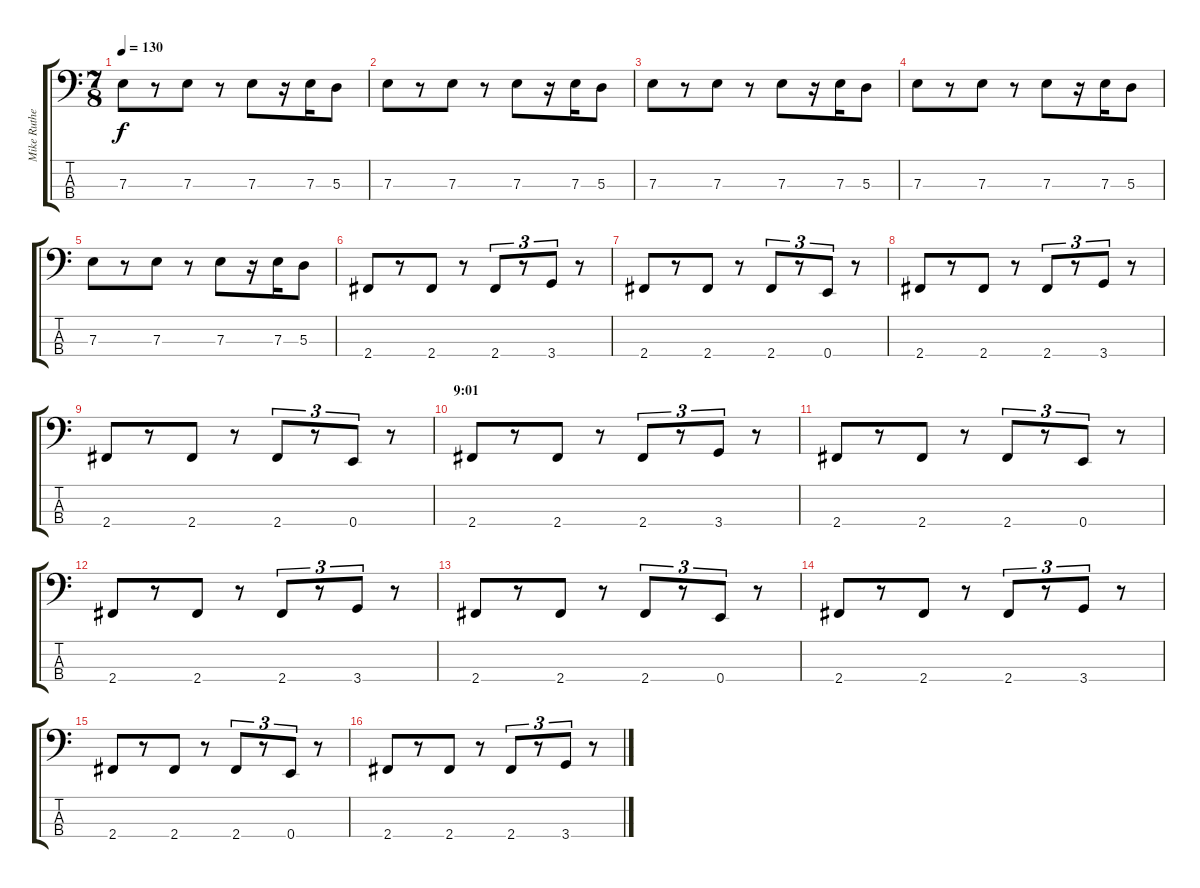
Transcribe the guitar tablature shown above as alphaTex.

\track ("Mike Rutherford (bass)" "Mike Ruthe") {instrument electricbassfinger}
\staff {score tabs}
\tuning (G2 D2 A1 E1) {hide}
\ts (7 8)
\tempo 130
\clef f4
\ks c
7.3.8{dy f} r.8 7.3.8 r.8 7.3.8 r.16 7.3.16 5.3.8 |
7.3.8 r.8 7.3.8 r.8 7.3.8 r.16 7.3.16 5.3.8 |
7.3.8 r.8 7.3.8 r.8 7.3.8 r.16 7.3.16 5.3.8 |
7.3.8 r.8 7.3.8 r.8 7.3.8 r.16 7.3.16 5.3.8 |
7.3.8 r.8 7.3.8 r.8 7.3.8 r.16 7.3.16 5.3.8 |
2.4.8 r.8 2.4.8 r.8 2.4.8{tu (3 2)} r.8{tu (3 2)} 3.4.8{tu (3 2)} r.8 |
2.4.8 r.8 2.4.8 r.8 2.4.8{tu (3 2)} r.8{tu (3 2)} 0.4.8{tu (3 2)} r.8 |
2.4.8 r.8 2.4.8 r.8 2.4.8{tu (3 2)} r.8{tu (3 2)} 3.4.8{tu (3 2)} r.8 |
2.4.8 r.8 2.4.8 r.8 2.4.8{tu (3 2)} r.8{tu (3 2)} 0.4.8{tu (3 2)} r.8 |
\section ("" "9:01")
2.4.8 r.8 2.4.8 r.8 2.4.8{tu (3 2)} r.8{tu (3 2)} 3.4.8{tu (3 2)} r.8 |
2.4.8 r.8 2.4.8 r.8 2.4.8{tu (3 2)} r.8{tu (3 2)} 0.4.8{tu (3 2)} r.8 |
2.4.8 r.8 2.4.8 r.8 2.4.8{tu (3 2)} r.8{tu (3 2)} 3.4.8{tu (3 2)} r.8 |
2.4.8 r.8 2.4.8 r.8 2.4.8{tu (3 2)} r.8{tu (3 2)} 0.4.8{tu (3 2)} r.8 |
2.4.8 r.8 2.4.8 r.8 2.4.8{tu (3 2)} r.8{tu (3 2)} 3.4.8{tu (3 2)} r.8 |
2.4.8 r.8 2.4.8 r.8 2.4.8{tu (3 2)} r.8{tu (3 2)} 0.4.8{tu (3 2)} r.8 |
2.4.8 r.8 2.4.8 r.8 2.4.8{tu (3 2)} r.8{tu (3 2)} 3.4.8{tu (3 2)} r.8
